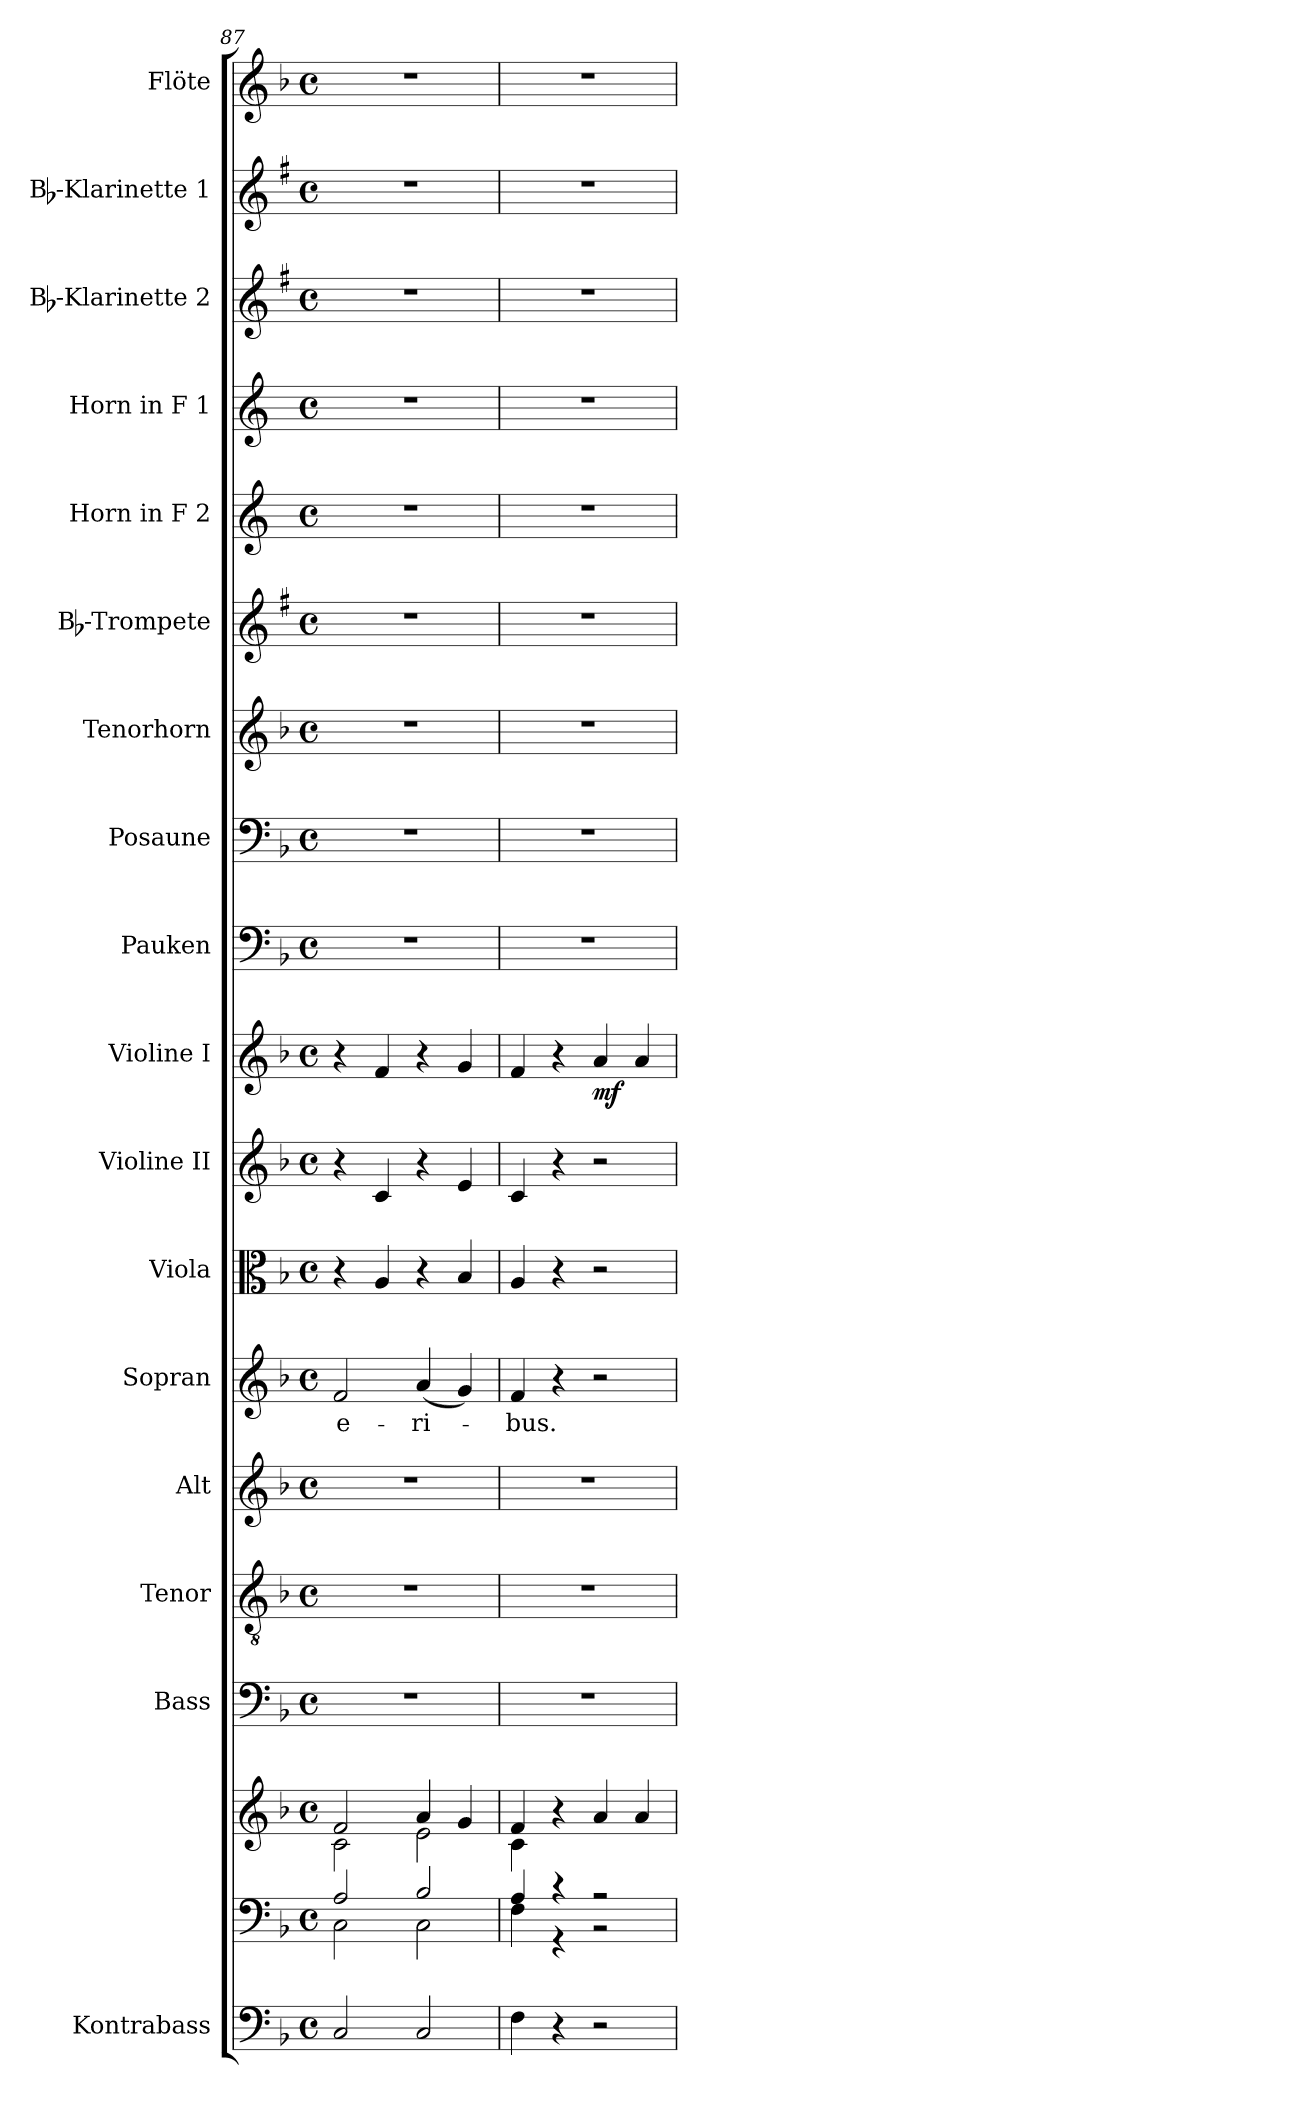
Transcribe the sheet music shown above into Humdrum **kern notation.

**kern	**kern	**kern	**kern	**kern	**kern	**kern	**text	**kern	**kern	**kern	**dynam	**kern	**kern	**kern	**kern	**kern	**kern	**kern	**kern	**kern
*part18	*part17	*part17	*part16	*part15	*part14	*part13	*part13	*part12	*part11	*part10	*part10	*part9	*part8	*part7	*part6	*part5	*part4	*part3	*part2	*part1
*staff19	*staff18	*staff17	*staff16	*staff15	*staff14	*staff13	*staff13	*staff12	*staff11	*staff10	*staff10	*staff9	*staff8	*staff7	*staff6	*staff5	*staff4	*staff3	*staff2	*staff1
*I"Kontrabass	*	*	*I"Bass	*I"Tenor	*I"Alt	*I"Sopran	*	*I"Viola	*I"Violine II	*I"Violine I	*	*I"Pauken	*I"Posaune	*I"Tenorhorn	*I"Bb-Trompete	*I"Horn in F 2	*I"Horn in F 1	*I"Bb-Klarinette 2	*I"Bb-Klarinette 1	*I"Flöte
*I'Kb.	*	*	*I'B.	*I'T.	*I'A.	*I'S.	*	*I'Vla.	*I'Vl. II	*I'Vl. I	*	*I'Pk.	*I'Pos.	*I'T. Hrn.	*I'Bb Trp.	*	*	*I'Bb Kl. 2	*I'Bb Kl. 1	*I'Fl.
*clefF4	*clefF4	*clefG2	*clefF4	*clefGv2	*clefG2	*clefG2	*	*clefC3	*clefG2	*clefG2	*	*clefF4	*clefF4	*clefG2	*clefG2	*clefG2	*clefG2	*clefG2	*clefG2	*clefG2
*ITrd7c12	*	*	*	*	*	*	*	*	*	*	*	*	*	*ITrd8c14	*ITrd1c2	*ITrd4c7	*ITrd4c7	*ITrd1c2	*ITrd1c2	*
*k[b-]	*k[b-]	*k[b-]	*k[b-]	*k[b-]	*k[b-]	*k[b-]	*	*k[b-]	*k[b-]	*k[b-]	*	*k[b-]	*k[b-]	*k[b-]	*k[b-]	*k[b-]	*k[b-]	*k[b-]	*k[b-]	*k[b-]
*F:	*F:	*F:	*F:	*F:	*F:	*F:	*	*F:	*F:	*F:	*	*F:	*F:	*F:	*F:	*F:	*F:	*F:	*F:	*F:
*M4/4	*M4/4	*M4/4	*M4/4	*M4/4	*M4/4	*M4/4	*	*M4/4	*M4/4	*M4/4	*	*M4/4	*M4/4	*M4/4	*M4/4	*M4/4	*M4/4	*M4/4	*M4/4	*M4/4
*met(c)	*met(c)	*met(c)	*met(c)	*met(c)	*met(c)	*met(c)	*	*met(c)	*met(c)	*met(c)	*	*met(c)	*met(c)	*met(c)	*met(c)	*met(c)	*met(c)	*met(c)	*met(c)	*met(c)
=87	=87	=87	=87	=87	=87	=87	=87	=87	=87	=87	=87	=87	=87	=87	=87	=87	=87	=87	=87	=87
*	*^	*^	*	*	*	*	*	*	*	*	*	*	*	*	*	*	*	*	*	*
!	!	!	!	!	!	!	!	!	!LO:LY:b	!	!	!	!	!	!	!	!	!	!	!	!	!
2CC/	2A/	2C\	2f/	2c\	1r	1r	1r	2f/	-e-	4r	4r	4r	.	1r	1r	1r	1r	1r	1r	1r	1r	1r
.	.	.	.	.	.	.	.	.	.	4A/	4c/	4f/	.	.	.	.	.	.	.	.	.	.
!	!	!	!	!	!	!	!	!	!LO:LY:b	!	!	!	!	!	!	!	!	!	!	!	!	!
2CC/	2B-/	2C\	4a/	2e\	.	.	.	(<4a/	-ri-	4r	4r	4r	.	.	.	.	.	.	.	.	.	.
.	.	.	4g/	.	.	.	.	4g/)	.	4B-/	4e/	4g/	.	.	.	.	.	.	.	.	.	.
=88	=88	=88	=88	=88	=88	=88	=88	=88	=88	=88	=88	=88	=88	=88	=88	=88	=88	=88	=88	=88	=88	=88
!	!	!	!	!	!	!	!	!	!LO:LY:b	!	!	!	!	!	!	!	!	!	!	!	!	!
4FF\	4A/	4F\	4f/	4c\	1r	1r	1r	4f/	-bus.	4A/	4c/	4f/	.	1r	1r	1r	1r	1r	1r	1r	1r	1r
4r	4r	4r	4r	2.ryy	.	.	.	4r	.	4r	4r	4r	.	.	.	.	.	.	.	.	.	.
!	!	!	!	!	!	!	!	!	!	!	!	!	!LO:DY:b	!	!	!	!	!	!	!	!	!
2r	2r	2r	4a/	.	.	.	.	2r	.	2r	2r	4a/	mf	.	.	.	.	.	.	.	.	.
.	.	.	4a/	.	.	.	.	.	.	.	.	4a/	.	.	.	.	.	.	.	.	.	.
*	*v	*v	*	*	*	*	*	*	*	*	*	*	*	*	*	*	*	*	*	*	*	*
*	*	*v	*v	*	*	*	*	*	*	*	*	*	*	*	*	*	*	*	*	*	*
=	=	=	=	=	=	=	=	=	=	=	=	=	=	=	=	=	=	=	=	=
*-	*-	*-	*-	*-	*-	*-	*-	*-	*-	*-	*-	*-	*-	*-	*-	*-	*-	*-	*-	*-
